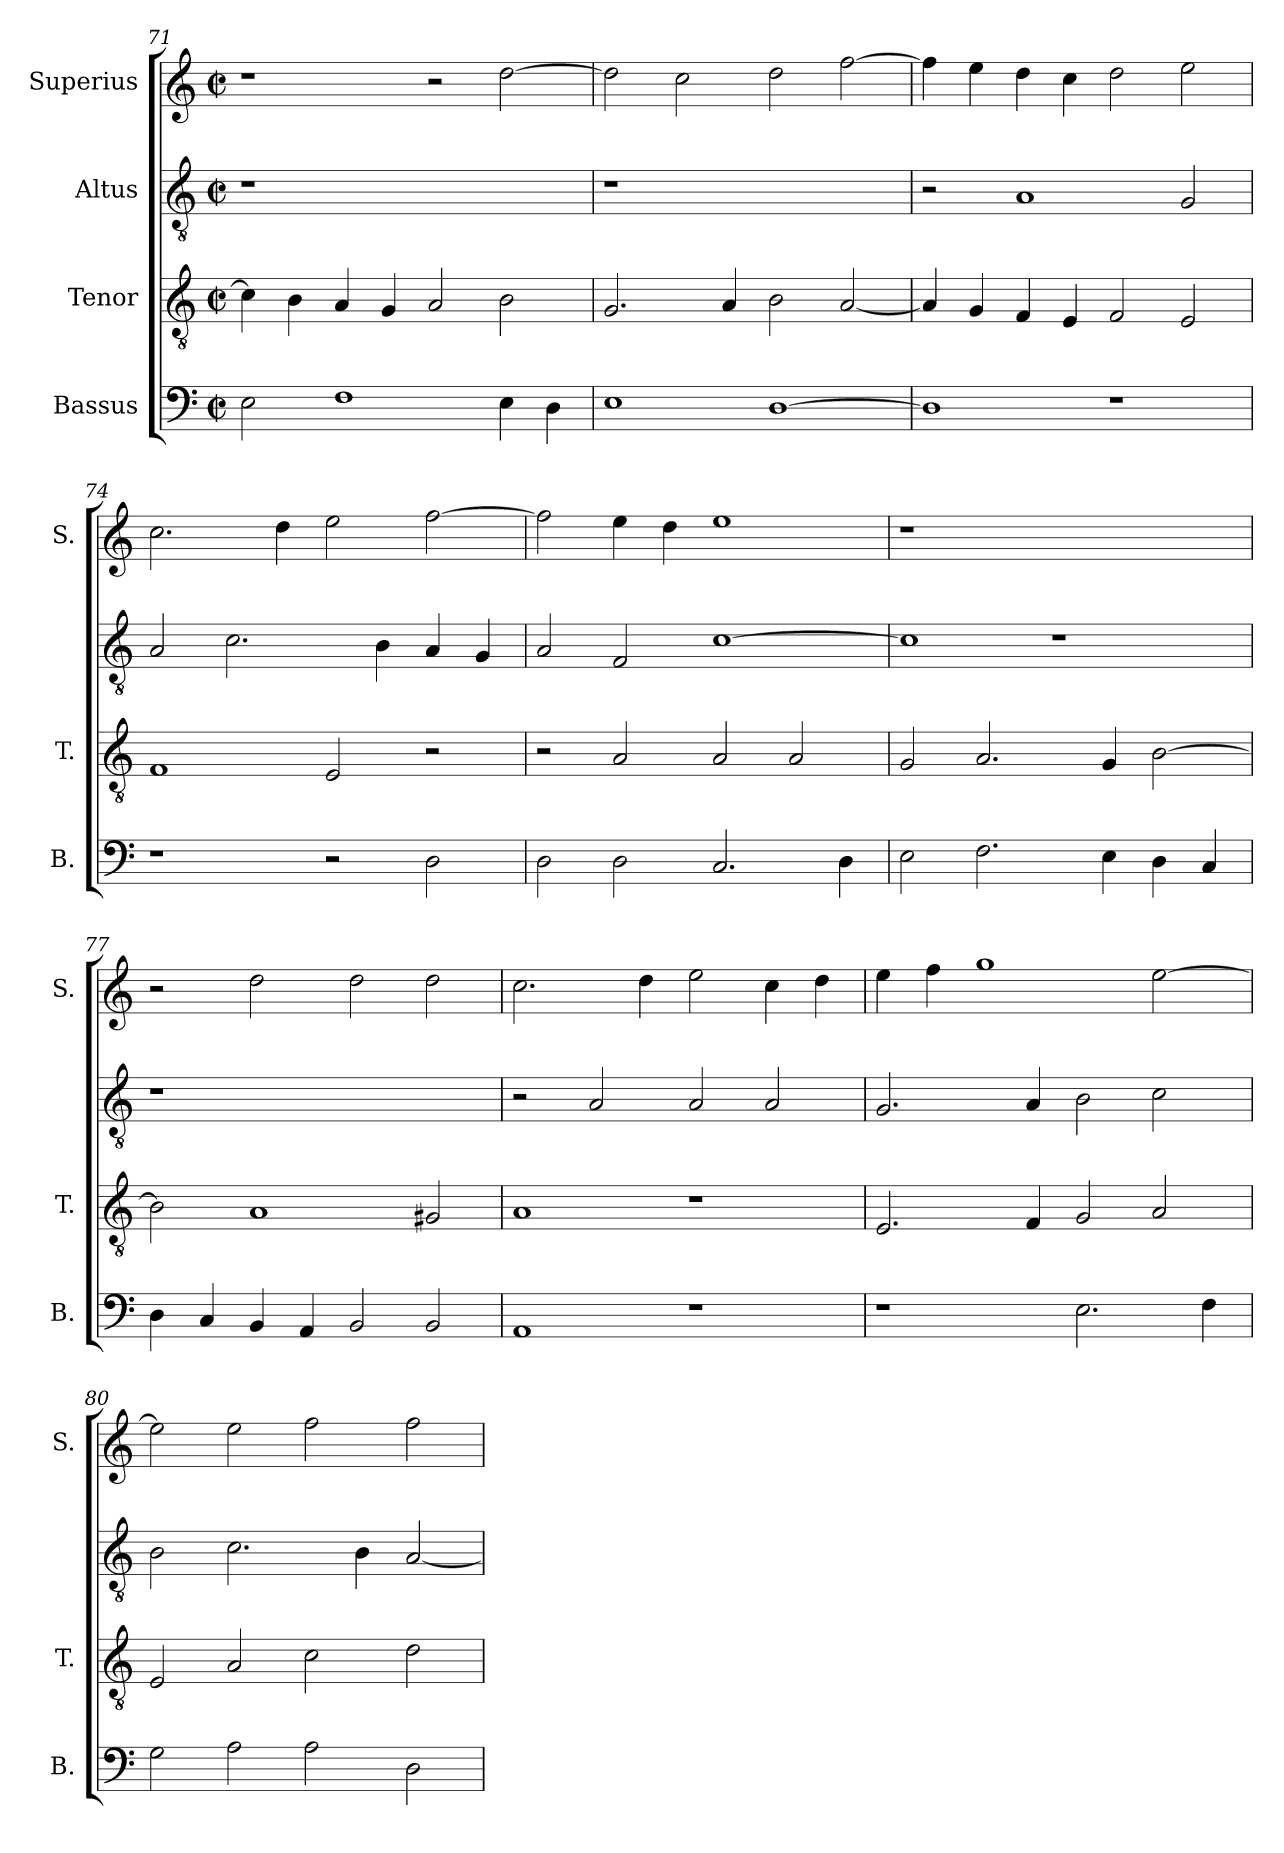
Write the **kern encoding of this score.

**kern	**kern	**kern	**kern
*part4	*part3	*part2	*part1
*staff4	*staff3	*staff2	*staff1
*I"Bassus	*I"Tenor	*I"Altus	*I"Superius
*I'B.	*I'T.	*	*I'S.
*clefF4	*clefGv2	*clefGv2	*clefG2
*	*ITrd7c12	*ITrd7c12	*
*k[]	*k[]	*k[]	*k[]
*C:	*C:	*C:	*C:
*M2/2	*M2/2	*M2/2	*M2/2
*met(c|)	*met(c|)	*met(c|)	*met(c|)
=71	=71	=71	=71
!	!	!LO:N:vis=1	!
2Ei\	4Ci\]	1r	1r
.	4BBi\	.	.
1Fi	4AAi/	.	.
.	4GGi/	.	.
.	2AAi/	1ryy	2r
4Ei\	2BBi\	.	[>2ddi\
4Di\	.	.	.
=72	=72	=72	=72
!	!	!LO:N:vis=1	!
1Ei	2.GGi/	1r	2ddi\]
.	.	.	2cci\
.	4AAi/	.	.
[>1Di	2BBi\	1ryy	2ddi\
.	[<2AAi/	.	[>2ffi\
!!LO:LB:g=z
=73	=73	=73	=73
1Di]	4AAi/]	2r	4ffi\]
.	4GGi/	.	4eei\
.	4FFi/	1AAi	4ddi\
.	4EEi/	.	4cci\
1r	2FFi/	.	2ddi\
.	2EEi/	2GGi/	2eei\
=74	=74	=74	=74
1r	1FFi	2AAi/	2.cci\
.	.	2.Ci\	.
.	.	.	4ddi\
2r	2EEi/	.	2eei\
.	.	4BBi\	.
2Di\	2r	4AAi/	[>2ffi\
.	.	4GGi/	.
=75	=75	=75	=75
2Di\	2r	2AAi/	2ffi\]
2Di\	2AAi/	2FFi/	4eei\
.	.	.	4ddi\
2.Ci/	2AAi/	[>1Ci	1eei
.	2AAi/	.	.
4Di\	.	.	.
=76	=76	=76	=76
!	!	!	!LO:N:vis=1
2Ei\	2GGi/	1Ci]	1r
2.Fi\	2.AAi/	.	.
.	.	1r	1ryy
4Ei\	4GGi/	.	.
4Di\	[>2BBi\	.	.
4Ci/	.	.	.
!!LO:PB:g=z
=77	=77	=77	=77
!	!	!LO:N:vis=1	!
4Di\	2BBi\]	1r	2r
4Ci/	.	.	.
4BBi/	1AAi	.	2ddi\
4AAi/	.	.	.
2BBi/	.	1ryy	2ddi\
2BBi/	2GG#Xi/	.	2ddi\
=78	=78	=78	=78
1AAi	1AAi	2r	2.cci\
.	.	2AAi/	.
.	.	.	4ddi\
1r	1r	2AAi/	2eei\
.	.	2AAi/	4cci\
.	.	.	4ddi\
=79	=79	=79	=79
1r	2.EEi/	2.GGi/	4eei\
.	.	.	4ffi\
.	.	.	1ggi
.	4FFi/	4AAi/	.
2.Ei\	2GGi/	2BBi\	.
.	2AAi/	2Ci\	[>2eei\
4Fi\	.	.	.
=80	=80	=80	=80
2Gi\	2EEi/	2BBi\	2eei\]
2Ai\	2AAi/	2.Ci\	2eei\
2Ai\	2Ci\	.	2ffi\
.	.	4BBi\	.
2Di\	2Di\	[<2AAi/	2ffi\
=	=	=	=
*-	*-	*-	*-
